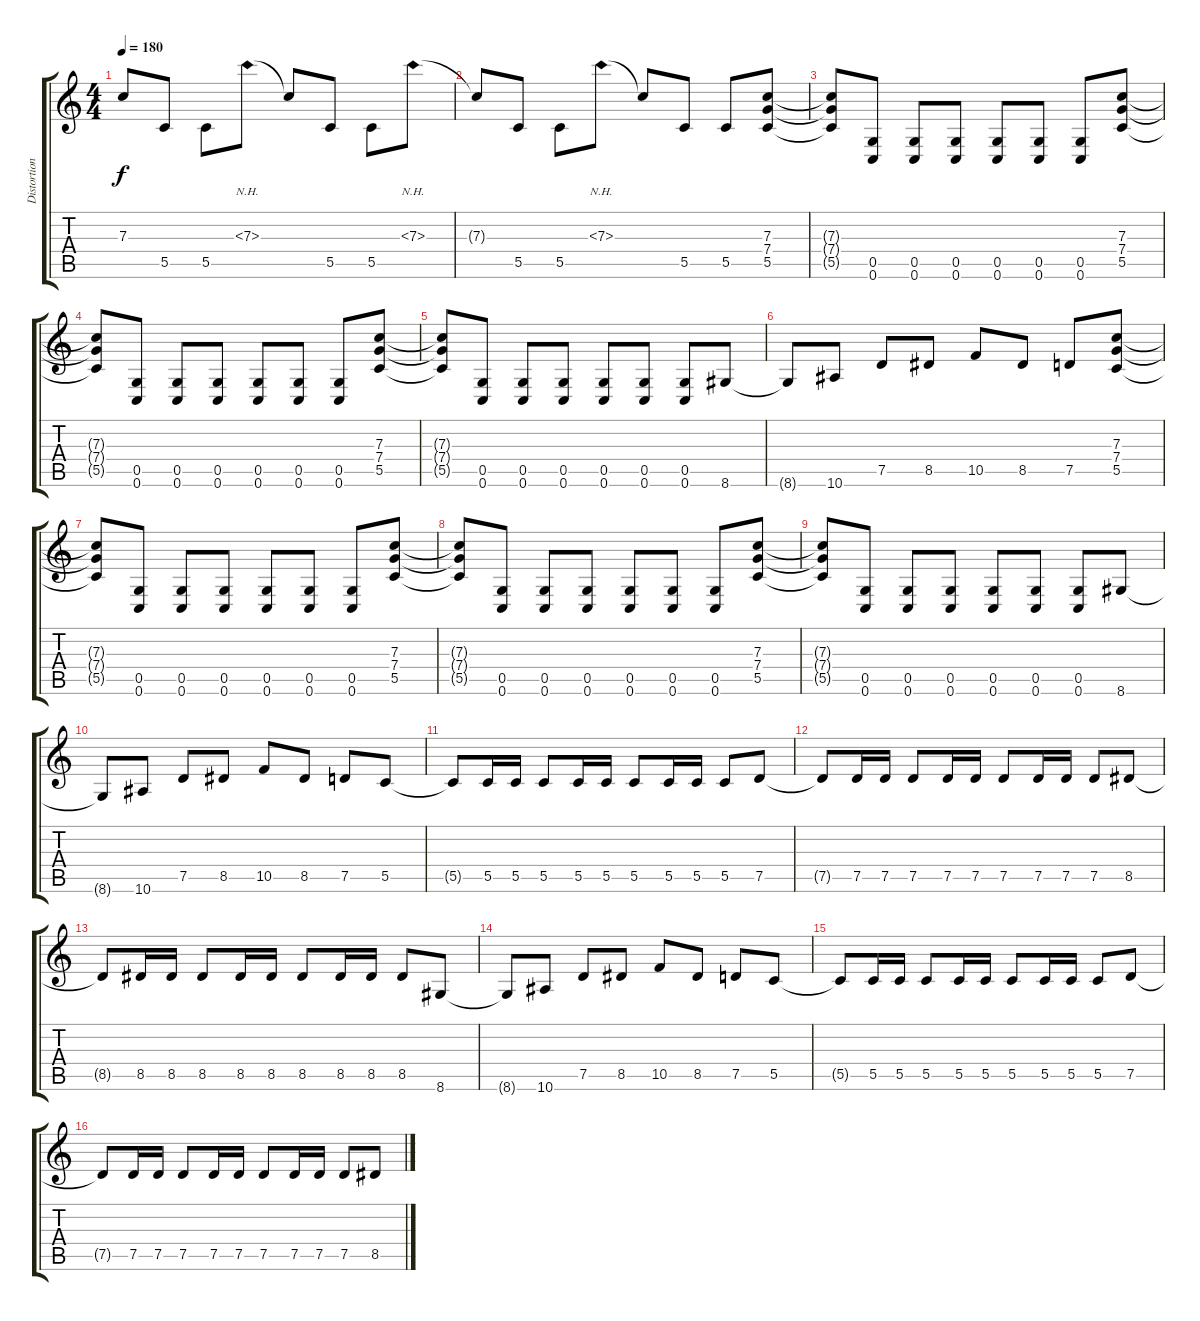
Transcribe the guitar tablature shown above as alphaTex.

\track ("Distortion" "Distortion") {instrument distortionguitar}
\staff {score tabs}
\tuning (D4 A3 F3 C3 G2 C2) {hide}
\ts (4 4)
\tempo 180
\clef g2
\ks c
7.3{t}.8{dy f} 5.5.8 5.5.8 7.3{nh}.8 7.3{t}.8 5.5.8 5.5.8 7.3{nh}.8 |
7.3{t}.8 5.5.8 5.5.8 7.3{nh}.8 7.3{t}.8 5.5.8 5.5.8 (7.3 7.4 5.5).8 |
(7.3{t} 7.4{t} 5.5{t}).8 (0.5 0.6).8 (0.5 0.6).8 (0.5 0.6).8 (0.5 0.6).8 (0.5 0.6).8 (0.5 0.6).8 (7.3 7.4 5.5).8 |
(7.3{t} 7.4{t} 5.5{t}).8 (0.5 0.6).8 (0.5 0.6).8 (0.5 0.6).8 (0.5 0.6).8 (0.5 0.6).8 (0.5 0.6).8 (7.3 7.4 5.5).8 |
(7.3{t} 7.4{t} 5.5{t}).8 (0.5 0.6).8 (0.5 0.6).8 (0.5 0.6).8 (0.5 0.6).8 (0.5 0.6).8 (0.5 0.6).8 8.6.8 |
8.6{t}.8 10.6.8 7.5.8 8.5.8 10.5.8 8.5.8 7.5.8 (7.3 7.4 5.5).8 |
(7.3{t} 7.4{t} 5.5{t}).8 (0.5 0.6).8 (0.5 0.6).8 (0.5 0.6).8 (0.5 0.6).8 (0.5 0.6).8 (0.5 0.6).8 (7.3 7.4 5.5).8 |
(7.3{t} 7.4{t} 5.5{t}).8 (0.5 0.6).8 (0.5 0.6).8 (0.5 0.6).8 (0.5 0.6).8 (0.5 0.6).8 (0.5 0.6).8 (7.3 7.4 5.5).8 |
(7.3{t} 7.4{t} 5.5{t}).8 (0.5 0.6).8 (0.5 0.6).8 (0.5 0.6).8 (0.5 0.6).8 (0.5 0.6).8 (0.5 0.6).8 8.6.8 |
8.6{t}.8 10.6.8 7.5.8 8.5.8 10.5.8 8.5.8 7.5.8 5.5.8 |
5.5{t}.8 5.5.16 5.5.16 5.5.8 5.5.16 5.5.16 5.5.8 5.5.16 5.5.16 5.5.8 7.5.8 |
7.5{t}.8 7.5.16 7.5.16 7.5.8 7.5.16 7.5.16 7.5.8 7.5.16 7.5.16 7.5.8 8.5.8 |
8.5{t}.8 8.5.16 8.5.16 8.5.8 8.5.16 8.5.16 8.5.8 8.5.16 8.5.16 8.5.8 8.6.8 |
8.6{t}.8 10.6.8 7.5.8 8.5.8 10.5.8 8.5.8 7.5.8 5.5.8 |
5.5{t}.8 5.5.16 5.5.16 5.5.8 5.5.16 5.5.16 5.5.8 5.5.16 5.5.16 5.5.8 7.5.8 |
7.5{t}.8 7.5.16 7.5.16 7.5.8 7.5.16 7.5.16 7.5.8 7.5.16 7.5.16 7.5.8 8.5.8
